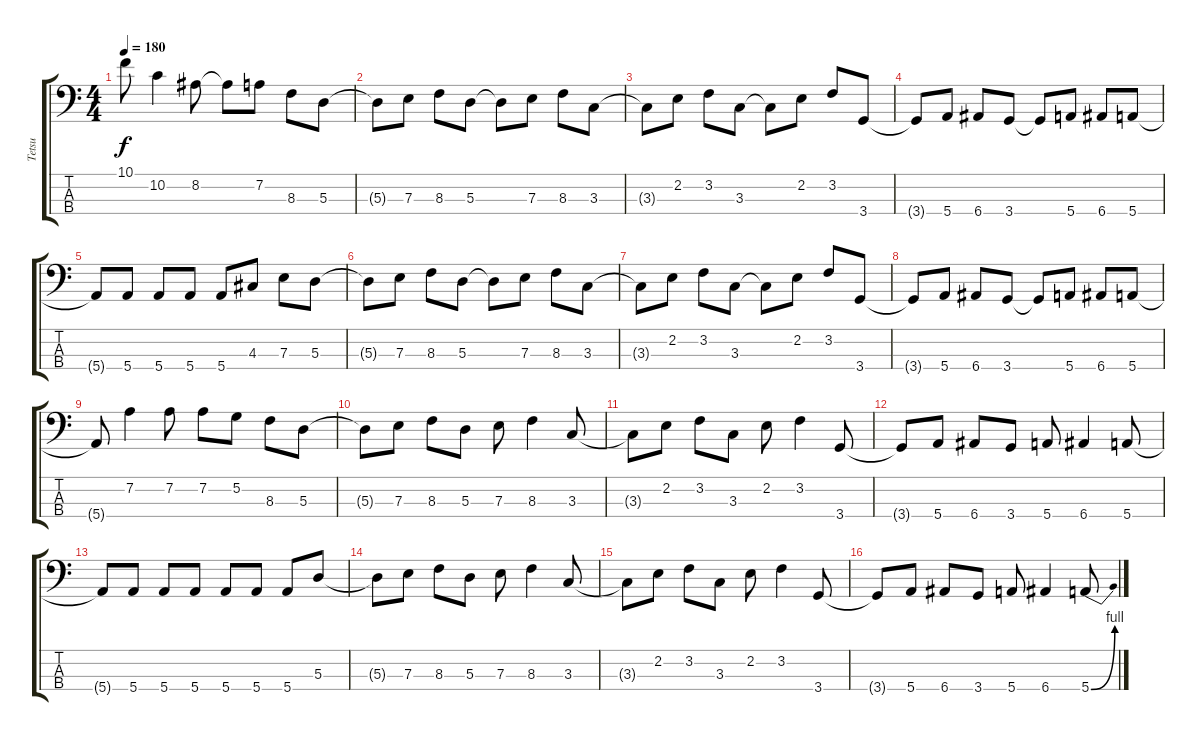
\track ("Tetsu" "Tetsu") {instrument electricbasspick}
\staff {score tabs}
\tuning (G2 D2 A1 E1) {hide}
\ts (4 4)
\tempo 180
\clef f4
\ks c
10.1{t}.8{dy f} 10.2.4 8.2.8 8.2{t}.8 7.2.8 8.3.8 5.3.8 |
5.3{t}.8 7.3.8 8.3.8 5.3.8 5.3{t}.8 7.3.8 8.3.8 3.3.8 |
3.3{t}.8 2.2.8 3.2.8 3.3.8 3.3{t}.8 2.2.8 3.2.8 3.4.8 |
3.4{t}.8 5.4.8 6.4.8 3.4.8 3.4{t}.8 5.4.8 6.4.8 5.4.8 |
5.4{t}.8 5.4.8 5.4.8 5.4.8 5.4.8 4.3.8 7.3.8 5.3.8 |
5.3{t}.8 7.3.8 8.3.8 5.3.8 5.3{t}.8 7.3.8 8.3.8 3.3.8 |
3.3{t}.8 2.2.8 3.2.8 3.3.8 3.3{t}.8 2.2.8 3.2.8 3.4.8 |
3.4{t}.8 5.4.8 6.4.8 3.4.8 3.4{t}.8 5.4.8 6.4.8 5.4.8 |
5.4{t}.8 7.2.4 7.2.8 7.2.8 5.2.8 8.3.8 5.3.8 |
5.3{t}.8 7.3.8 8.3.8 5.3.8 7.3.8 8.3.4 3.3.8 |
3.3{t}.8 2.2.8 3.2.8 3.3.8 2.2.8 3.2.4 3.4.8 |
3.4{t}.8 5.4.8 6.4.8 3.4.8 5.4.8 6.4.4 5.4.8 |
5.4{t}.8 5.4.8 5.4.8 5.4.8 5.4.8 5.4.8 5.4.8 5.3.8 |
5.3{t}.8 7.3.8 8.3.8 5.3.8 7.3.8 8.3.4 3.3.8 |
3.3{t}.8 2.2.8 3.2.8 3.3.8 2.2.8 3.2.4 3.4.8 |
3.4{t}.8 5.4.8 6.4.8 3.4.8 5.4.8 6.4.4 5.4{be (bend 0 0 60 4)}.8
